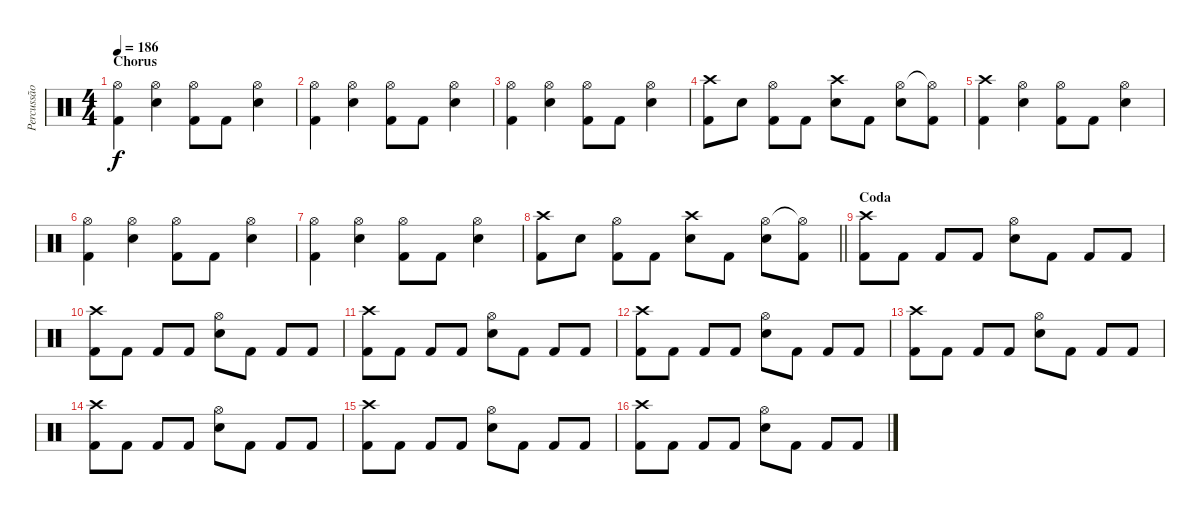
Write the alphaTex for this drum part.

\track ("Percussão" "Percussão") {instrument percussion}
\staff {score}
\articulation defaults
\ts (4 4)
\section ("" "Chorus")
\tempo 186
\clef neutral
\ks c
("Hi-Hat (open)" "Kick (hit) 2").4{dy f} ("Hi-Hat (open)" "Electric Snare (hit)").4 ("Hi-Hat (open)" "Kick (hit) 2").8 "Kick (hit) 2".8 ("Hi-Hat (open)" "Electric Snare (hit)").4 |
("Hi-Hat (open)" "Kick (hit) 2").4 ("Hi-Hat (open)" "Electric Snare (hit)").4 ("Hi-Hat (open)" "Kick (hit) 2").8 "Kick (hit) 2".8 ("Hi-Hat (open)" "Electric Snare (hit)").4 |
("Hi-Hat (open)" "Kick (hit) 2").4 ("Hi-Hat (open)" "Electric Snare (hit)").4 ("Hi-Hat (open)" "Kick (hit) 2").8 "Kick (hit) 2".8 ("Hi-Hat (open)" "Electric Snare (hit)").4 |
("Crash high (hit)" "Kick (hit) 2").8 "Electric Snare (hit)".8 ("Hi-Hat (open)" "Kick (hit) 2").8 "Kick (hit) 2".8 ("Crash high (hit)" "Electric Snare (hit)").8 "Kick (hit) 2".8 ("Hi-Hat (open)" "Electric Snare (hit)").8 ("Hi-Hat (open)"{t} "Kick (hit) 2").8 |
("Crash high (hit)" "Kick (hit) 2").4 ("Hi-Hat (open)" "Electric Snare (hit)").4 ("Hi-Hat (open)" "Kick (hit) 2").8 "Kick (hit) 2".8 ("Hi-Hat (open)" "Electric Snare (hit)").4 |
("Hi-Hat (open)" "Kick (hit) 2").4 ("Hi-Hat (open)" "Electric Snare (hit)").4 ("Hi-Hat (open)" "Kick (hit) 2").8 "Kick (hit) 2".8 ("Hi-Hat (open)" "Electric Snare (hit)").4 |
("Hi-Hat (open)" "Kick (hit) 2").4 ("Hi-Hat (open)" "Electric Snare (hit)").4 ("Hi-Hat (open)" "Kick (hit) 2").8 "Kick (hit) 2".8 ("Hi-Hat (open)" "Electric Snare (hit)").4 |
\barLineRight lightlight
("Crash high (hit)" "Kick (hit) 2").8 "Electric Snare (hit)".8 ("Hi-Hat (open)" "Kick (hit) 2").8 "Kick (hit) 2".8 ("Crash high (hit)" "Electric Snare (hit)").8 "Kick (hit) 2".8 ("Hi-Hat (open)" "Electric Snare (hit)").8 ("Hi-Hat (open)"{t} "Kick (hit) 2").8 |
\section ("" "Coda")
("Crash high (hit)" "Kick (hit) 2").8 "Kick (hit) 2".8 "Kick (hit) 2".8 "Kick (hit) 2".8 ("Hi-Hat (open)" "Electric Snare (hit)").8 "Kick (hit) 2".8 "Kick (hit) 2".8 "Kick (hit) 2".8 |
("Crash high (hit)" "Kick (hit) 2").8 "Kick (hit) 2".8 "Kick (hit) 2".8 "Kick (hit) 2".8 ("Hi-Hat (open)" "Electric Snare (hit)").8 "Kick (hit) 2".8 "Kick (hit) 2".8 "Kick (hit) 2".8 |
("Crash high (hit)" "Kick (hit) 2").8 "Kick (hit) 2".8 "Kick (hit) 2".8 "Kick (hit) 2".8 ("Hi-Hat (open)" "Electric Snare (hit)").8 "Kick (hit) 2".8 "Kick (hit) 2".8 "Kick (hit) 2".8 |
("Crash high (hit)" "Kick (hit) 2").8 "Kick (hit) 2".8 "Kick (hit) 2".8 "Kick (hit) 2".8 ("Hi-Hat (open)" "Electric Snare (hit)").8 "Kick (hit) 2".8 "Kick (hit) 2".8 "Kick (hit) 2".8 |
("Crash high (hit)" "Kick (hit) 2").8 "Kick (hit) 2".8 "Kick (hit) 2".8 "Kick (hit) 2".8 ("Hi-Hat (open)" "Electric Snare (hit)").8 "Kick (hit) 2".8 "Kick (hit) 2".8 "Kick (hit) 2".8 |
("Crash high (hit)" "Kick (hit) 2").8 "Kick (hit) 2".8 "Kick (hit) 2".8 "Kick (hit) 2".8 ("Hi-Hat (open)" "Electric Snare (hit)").8 "Kick (hit) 2".8 "Kick (hit) 2".8 "Kick (hit) 2".8 |
("Crash high (hit)" "Kick (hit) 2").8 "Kick (hit) 2".8 "Kick (hit) 2".8 "Kick (hit) 2".8 ("Hi-Hat (open)" "Electric Snare (hit)").8 "Kick (hit) 2".8 "Kick (hit) 2".8 "Kick (hit) 2".8 |
("Crash high (hit)" "Kick (hit) 2").8 "Kick (hit) 2".8 "Kick (hit) 2".8 "Kick (hit) 2".8 ("Hi-Hat (open)" "Electric Snare (hit)").8 "Kick (hit) 2".8 "Kick (hit) 2".8 "Kick (hit) 2".8
